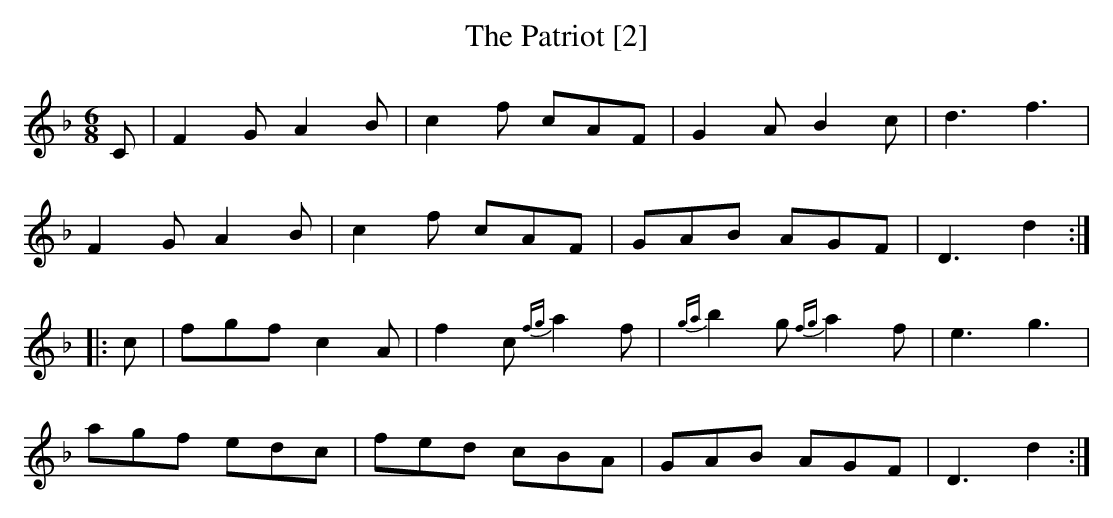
X:1
T:Patriot [2], The
M:6/8
L:1/8
K:F
C|F2G A2B|c2f cAF|G2A B2c|d3 f3|
F2G A2B|c2f cAF|GAB AGF|D3 d2:|
|:c|fgf c2A|f2c {fg}a2f|{ga}b2g {fg}a2f|e3 g3|
agf edc|fed cBA|GAB AGF|D3 d2:|]
